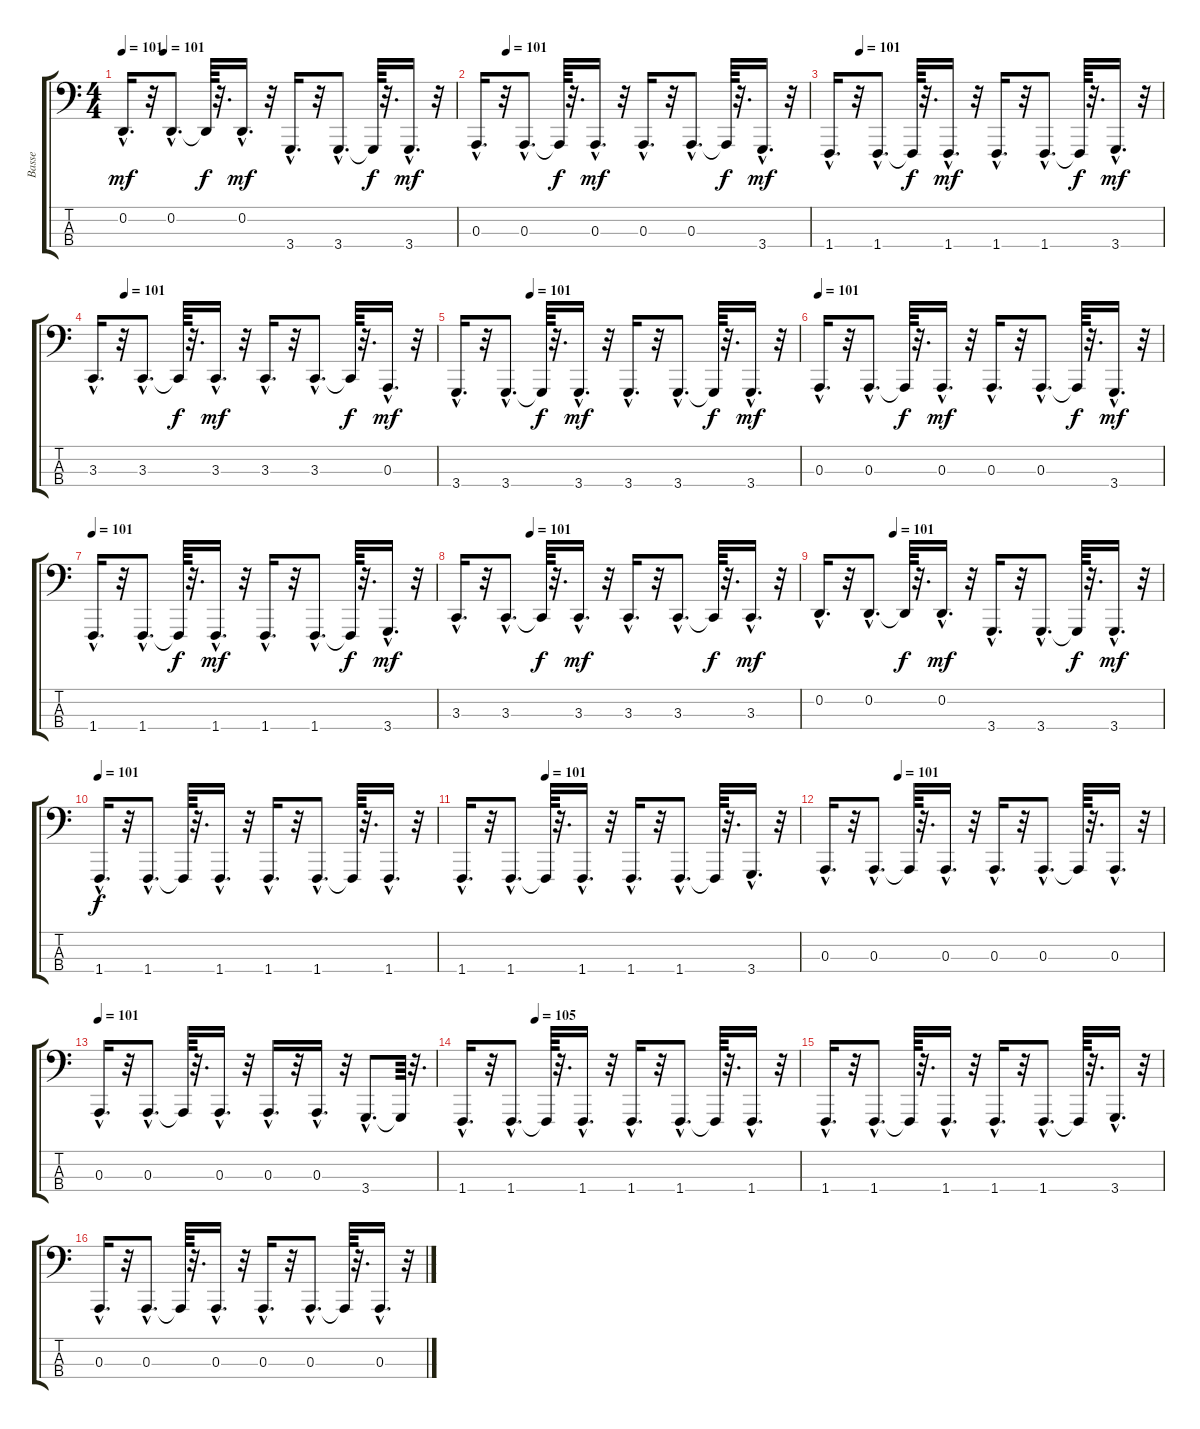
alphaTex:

\track ("Basse" "Basse") {instrument reversecymbal}
\staff {score tabs}
\tuning (G2 D2 A1 E1) {hide}
\ts (4 4)
\tempo 101
\tempo (101 0.125)
\clef f4
\ks c
0.2{hac}.16{d dy mf} r.32 0.2{hac}.8{d} 0.2{t}.64{dy f} r.32{d} 0.2{hac}.16{d dy mf} r.32 3.4{hac}.16{d} r.32 3.4{hac}.8{d} 3.4{t}.64{dy f} r.32{d} 3.4{hac}.16{d dy mf} r.32 |
\tempo (101 0.09375)
0.3{hac}.16{d} r.32 0.3{hac}.8{d} 0.3{t}.64{dy f} r.32{d} 0.3{hac}.16{d dy mf} r.32 0.3{hac}.16{d} r.32 0.3{hac}.8{d} 0.3{t}.64{dy f} r.32{d} 3.4{hac}.16{d dy mf} r.32 |
\tempo (101 0.09375)
1.4{hac}.16{d} r.32 1.4{hac}.8{d} 1.4{t}.64{dy f} r.32{d} 1.4{hac}.16{d dy mf} r.32 1.4{hac}.16{d} r.32 1.4{hac}.8{d} 1.4{t}.64{dy f} r.32{d} 3.4{hac}.16{d dy mf} r.32 |
\tempo (101 0.09375)
3.3{hac}.16{d} r.32 3.3{hac}.8{d} 3.3{t}.64{dy f} r.32{d} 3.3{hac}.16{d dy mf} r.32 3.3{hac}.16{d} r.32 3.3{hac}.8{d} 3.3{t}.64{dy f} r.32{d} 0.3{hac}.16{d dy mf} r.32 |
\tempo (101 0.21875)
3.4{hac}.16{d} r.32 3.4{hac}.8{d} 3.4{t}.64{dy f} r.32{d} 3.4{hac}.16{d dy mf} r.32 3.4{hac}.16{d} r.32 3.4{hac}.8{d} 3.4{t}.64{dy f} r.32{d} 3.4{hac}.16{d dy mf} r.32 |
\tempo 101
0.3{hac}.16{d} r.32 0.3{hac}.8{d} 0.3{t}.64{dy f} r.32{d} 0.3{hac}.16{d dy mf} r.32 0.3{hac}.16{d} r.32 0.3{hac}.8{d} 0.3{t}.64{dy f} r.32{d} 3.4{hac}.16{d dy mf} r.32 |
\tempo 101
1.4{hac}.16{d} r.32 1.4{hac}.8{d} 1.4{t}.64{dy f} r.32{d} 1.4{hac}.16{d dy mf} r.32 1.4{hac}.16{d} r.32 1.4{hac}.8{d} 1.4{t}.64{dy f} r.32{d} 3.4{hac}.16{d dy mf} r.32 |
\tempo (101 0.21875)
3.3{hac}.16{d} r.32 3.3{hac}.8{d} 3.3{t}.64{dy f} r.32{d} 3.3{hac}.16{d dy mf} r.32 3.3{hac}.16{d} r.32 3.3{hac}.8{d} 3.3{t}.64{dy f} r.32{d} 3.3{hac}.16{d dy mf} r.32 |
\tempo (101 0.21875)
0.2{hac}.16{d} r.32 0.2{hac}.8{d} 0.2{t}.64{dy f} r.32{d} 0.2{hac}.16{d dy mf} r.32 3.4{hac}.16{d} r.32 3.4{hac}.8{d} 3.4{t}.64{dy f} r.32{d} 3.4{hac}.16{d dy mf} r.32 |
\tempo 101
1.4{hac}.16{d dy f} r.32 1.4{hac}.8{d} 1.4{t}.64 r.32{d} 1.4{hac}.16{d} r.32 1.4{hac}.16{d} r.32 1.4{hac}.8{d} 1.4{t}.64 r.32{d} 1.4{hac}.16{d} r.32 |
\tempo (101 0.25)
1.4{hac}.16{d} r.32 1.4{hac}.8{d} 1.4{t}.64 r.32{d} 1.4{hac}.16{d} r.32 1.4{hac}.16{d} r.32 1.4{hac}.8{d} 1.4{t}.64 r.32{d} 3.4{hac}.16{d} r.32 |
\tempo (101 0.21875)
0.3{hac}.16{d} r.32 0.3{hac}.8{d} 0.3{t}.64 r.32{d} 0.3{hac}.16{d} r.32 0.3{hac}.16{d} r.32 0.3{hac}.8{d} 0.3{t}.64 r.32{d} 0.3{hac}.16{d} r.32 |
\tempo 101
0.3{hac}.16{d} r.32 0.3{hac}.8{d} 0.3{t}.64 r.32{d} 0.3{hac}.16{d} r.32 0.3{hac}.16{d} r.32 0.3{hac}.16{d} r.32 3.4{hac}.8{d} 3.4{t}.64 r.32{d} |
\tempo (105 0.21875)
1.4{hac}.16{d} r.32 1.4{hac}.8{d} 1.4{t}.64 r.32{d} 1.4{hac}.16{d} r.32 1.4{hac}.16{d} r.32 1.4{hac}.8{d} 1.4{t}.64 r.32{d} 1.4{hac}.16{d} r.32 |
1.4{hac}.16{d} r.32 1.4{hac}.8{d} 1.4{t}.64 r.32{d} 1.4{hac}.16{d} r.32 1.4{hac}.16{d} r.32 1.4{hac}.8{d} 1.4{t}.64 r.32{d} 3.4{hac}.16{d} r.32 |
0.3{hac}.16{d} r.32 0.3{hac}.8{d} 0.3{t}.64 r.32{d} 0.3{hac}.16{d} r.32 0.3{hac}.16{d} r.32 0.3{hac}.8{d} 0.3{t}.64 r.32{d} 0.3{hac}.16{d} r.32
